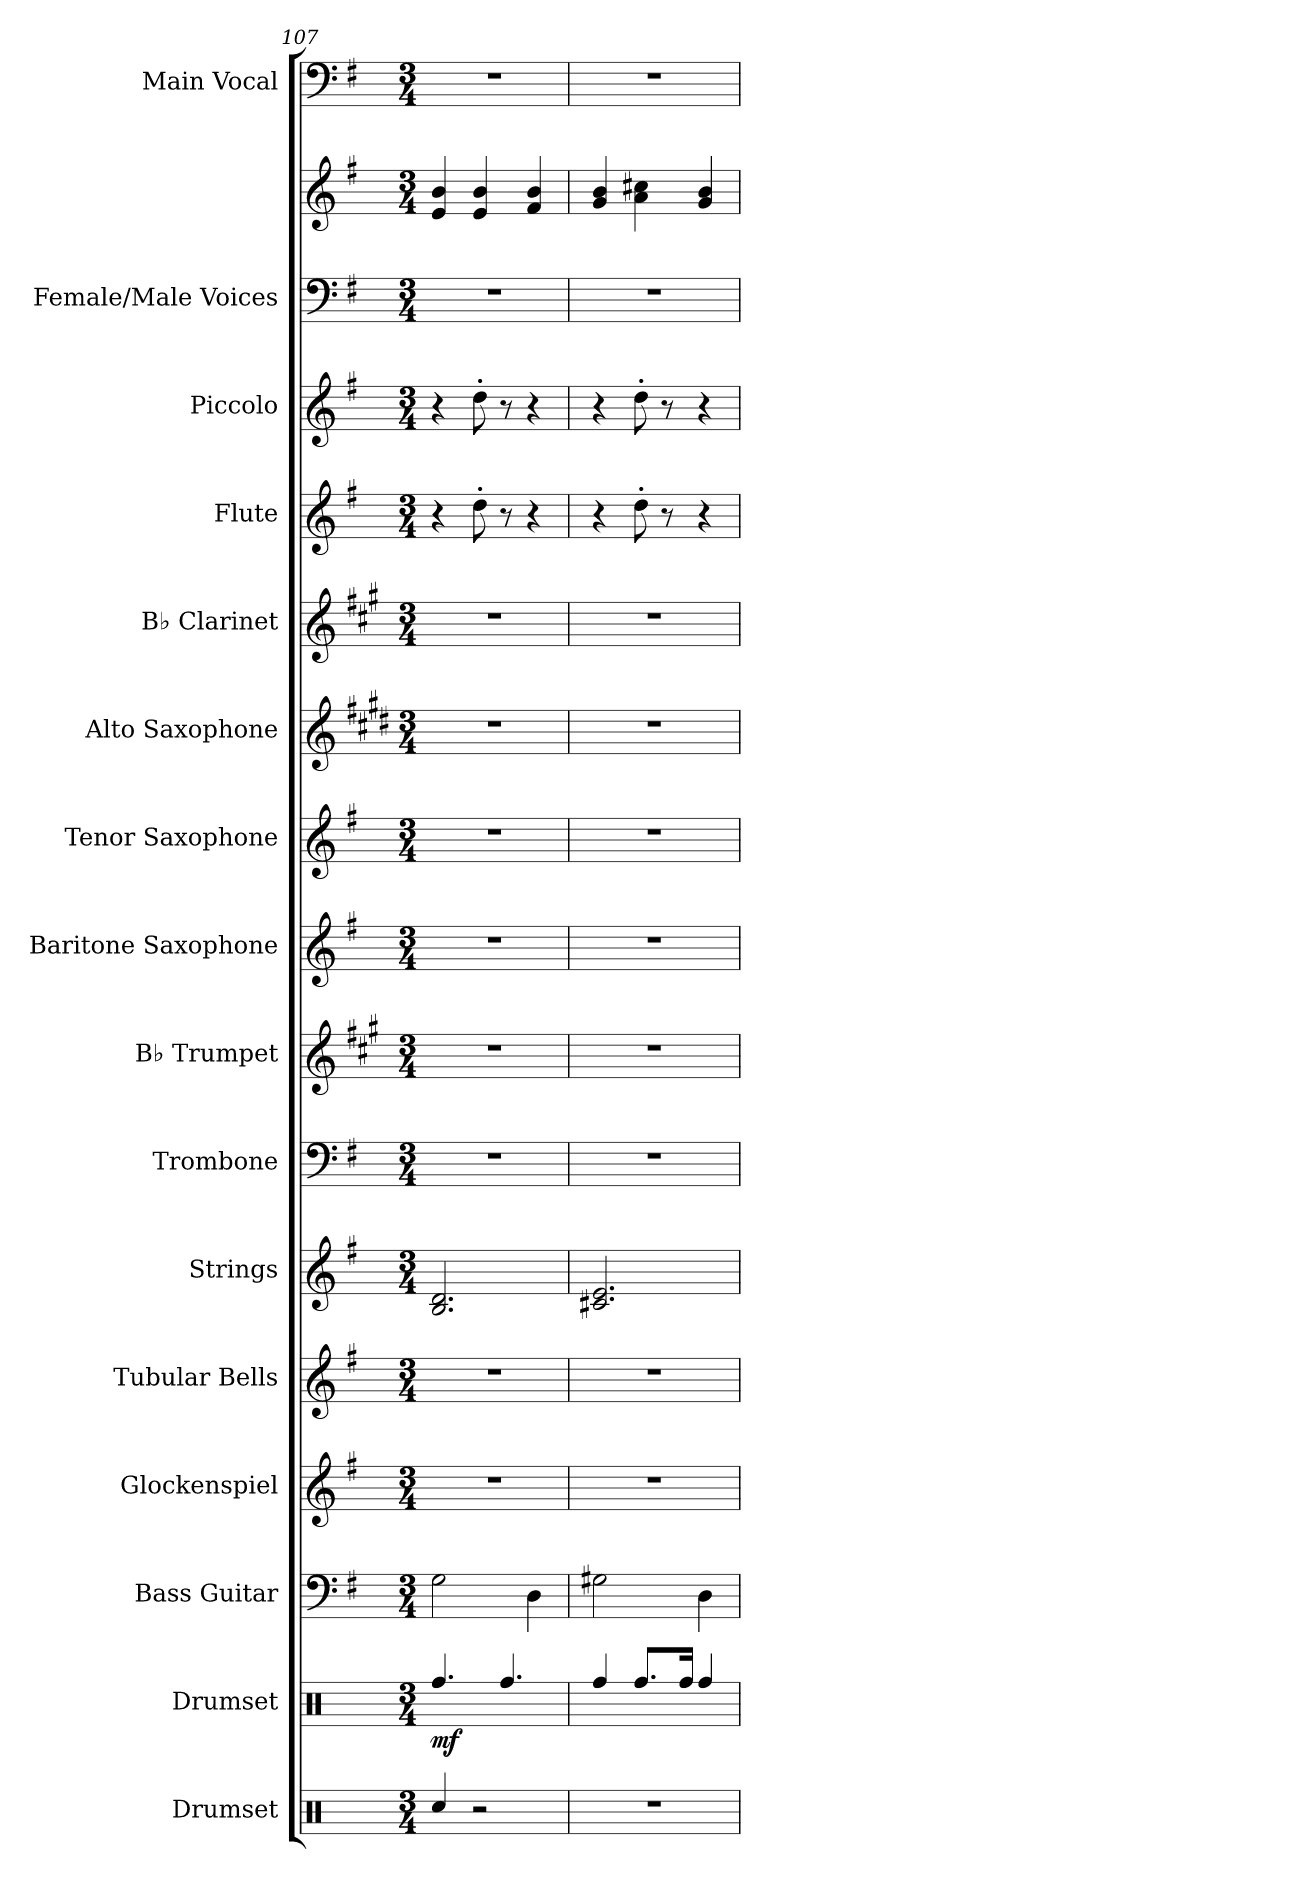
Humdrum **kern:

**kern	**kern	**dynam	**kern	**kern	**kern	**kern	**kern	**kern	**kern	**kern	**kern	**kern	**kern	**kern	**kern	**kern	**kern
*part16	*part15	*part15	*part14	*part13	*part12	*part11	*part10	*part9	*part8	*part7	*part6	*part5	*part4	*part3	*part2	*part2	*part1
*staff17	*staff16	*staff16	*staff15	*staff14	*staff13	*staff12	*staff11	*staff10	*staff9	*staff8	*staff7	*staff6	*staff5	*staff4	*staff3	*staff2	*staff1
*I"Drumset	*I"Drumset	*	*I"Bass Guitar	*I"Glockenspiel	*I"Tubular Bells	*I"Strings	*I"Trombone	*I"B♭ Trumpet	*I"Baritone Saxophone	*I"Tenor Saxophone	*I"Alto Saxophone	*I"B♭ Clarinet	*I"Flute	*I"Piccolo	*I"Female/Male Voices	*	*I"Main Vocal
*I'Drs.	*I'Drs.	*	*I'B. Guit.	*I'Glk.	*I'Tu. Be.	*I'St.	*I'Tbn.	*I'B♭ Tpt.	*I'Bar. Sax.	*I'T. Sax.	*I'A. Sax.	*I'B♭ Cl.	*I'Fl.	*I'Picc.	*I'Voices	*	*I'Main Vcl.
*clefX	*clefX	*	*clefF4	*clefG2	*clefG2	*clefG2	*clefF4	*clefG2	*clefG2	*clefG2	*clefG2	*clefG2	*clefG2	*clefG2	*clefF4	*clefG2	*clefF4
*	*	*	*ITrd7c12	*ITrd-14c-24	*	*	*	*ITrd1c2	*ITrd12c21	*ITrd8c14	*ITrd5c9	*ITrd1c2	*	*ITrd-7c-12	*	*	*
*k[]	*k[]	*	*k[f#]	*k[f#]	*k[f#]	*k[f#]	*k[f#]	*k[f#]	*k[f#]	*k[f#]	*k[f#]	*k[f#]	*k[f#]	*k[f#]	*k[f#]	*k[f#]	*k[f#]
*M3/4	*M3/4	*	*M3/4	*M3/4	*M3/4	*M3/4	*M3/4	*M3/4	*M3/4	*M3/4	*M3/4	*M3/4	*M3/4	*M3/4	*M3/4	*M3/4	*M3/4
=107	=107	=107	=107	=107	=107	=107	=107	=107	=107	=107	=107	=107	=107	=107	=107	=107	=107
!	!	!LO:DY:b	!	!	!	!	!	!	!	!	!	!	!	!	!	!	!
4Rcc/	4.Rff/	mf	2GG\	2.r	2.r	2.B/ 2.d/	2.r	2.r	2.r	2.r	2.r	2.r	4r	4r	2.r	4e/ 4b/	2.r
2r	.	.	.	.	.	.	.	.	.	.	.	.	8dd'\	8ddd'\	.	4e/ 4b/	.
.	4.Rff/	.	.	.	.	.	.	.	.	.	.	.	8r	8r	.	.	.
.	.	.	4DD\	.	.	.	.	.	.	.	.	.	4r	4r	.	4f#/ 4b/	.
=108	=108	=108	=108	=108	=108	=108	=108	=108	=108	=108	=108	=108	=108	=108	=108	=108	=108
2.r	4Rff/	.	2GG#X\	2.r	2.r	2.c#X/ 2.e/	2.r	2.r	2.r	2.r	2.r	2.r	4r	4r	2.r	4g/ 4b/	2.r
.	8.Rff/L	.	.	.	.	.	.	.	.	.	.	.	8dd'\	8ddd'\	.	4a\ 4cc#X\	.
.	.	.	.	.	.	.	.	.	.	.	.	.	8r	8r	.	.	.
.	16Rff/Jk	.	.	.	.	.	.	.	.	.	.	.	.	.	.	.	.
.	4Rff/	.	4DD\	.	.	.	.	.	.	.	.	.	4r	4r	.	4g/ 4b/	.
=	=	=	=	=	=	=	=	=	=	=	=	=	=	=	=	=	=
*-	*-	*-	*-	*-	*-	*-	*-	*-	*-	*-	*-	*-	*-	*-	*-	*-	*-
